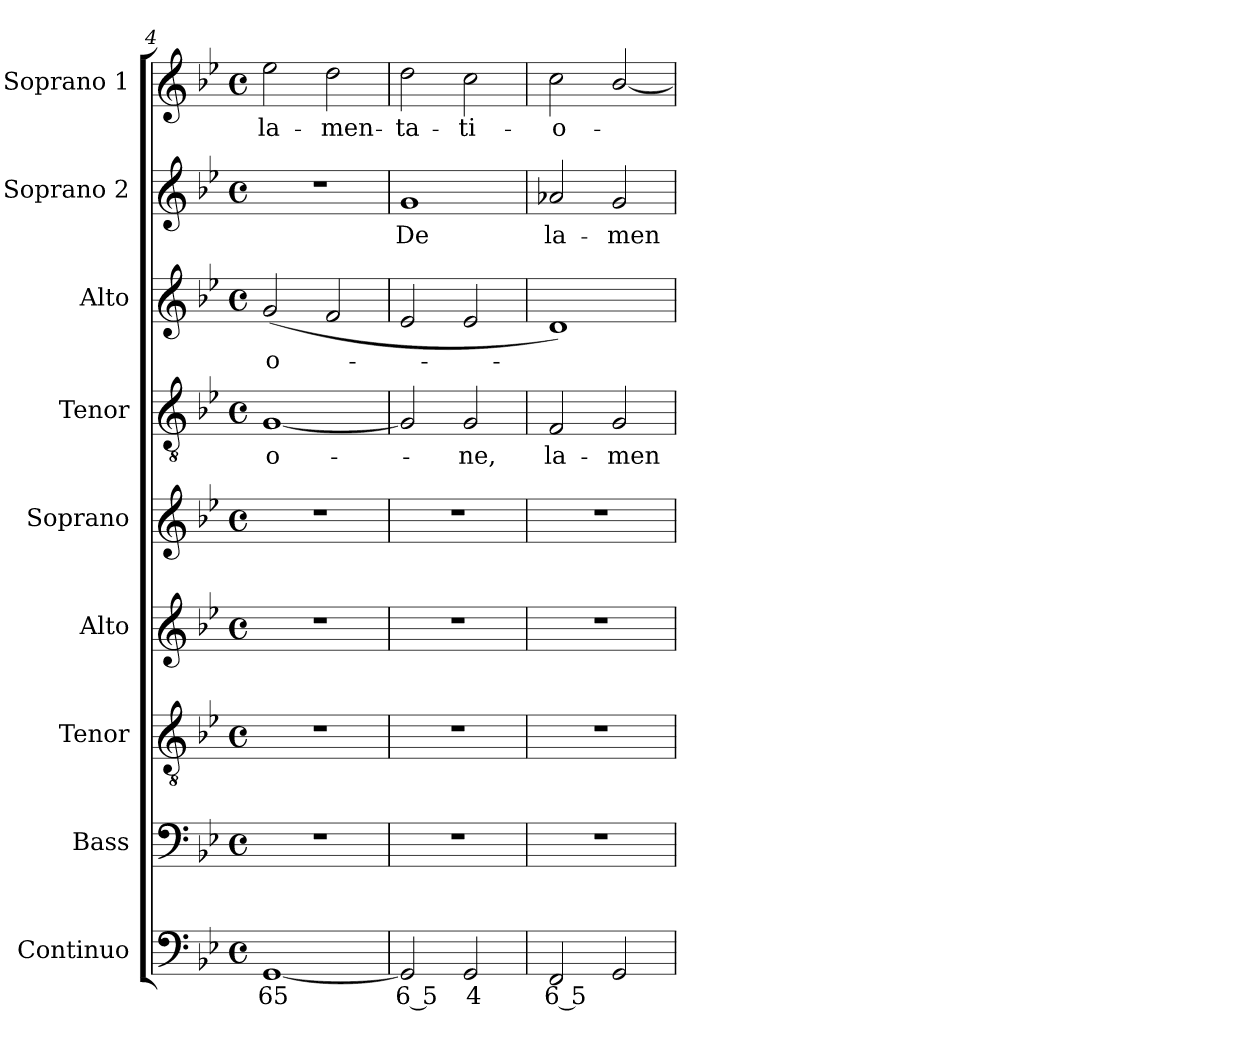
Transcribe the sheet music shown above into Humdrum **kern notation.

**kern	**text	**kern	**kern	**kern	**kern	**kern	**text	**kern	**text	**kern	**text	**kern	**text
*part9	*part9	*part8	*part7	*part6	*part5	*part4	*part4	*part3	*part3	*part2	*part2	*part1	*part1
*staff9	*staff9	*staff8	*staff7	*staff6	*staff5	*staff4	*staff4	*staff3	*staff3	*staff2	*staff2	*staff1	*staff1
*I"Continuo	*	*I"Bass	*I"Tenor	*I"Alto	*I"Soprano	*I"Tenor	*	*I"Alto	*	*I"Soprano 2	*	*I"Soprano 1	*
*I'Cont.	*	*I'B.	*I'T.	*I'A.	*I'S.	*I'T.	*	*I'A.	*	*I'S2.	*	*I'S1.	*
*clefF4	*	*clefF4	*clefGv2	*clefG2	*clefG2	*clefGv2	*	*clefG2	*	*clefG2	*	*clefG2	*
*	*	*	*ITrd7c12	*	*	*ITrd7c12	*	*	*	*	*	*	*
*k[b-e-]	*	*k[b-e-]	*k[b-e-]	*k[b-e-]	*k[b-e-]	*k[b-e-]	*	*k[b-e-]	*	*k[b-e-]	*	*k[b-e-]	*
*B-:	*	*B-:	*B-:	*B-:	*B-:	*B-:	*	*B-:	*	*B-:	*	*B-:	*
*M4/4	*	*M4/4	*M4/4	*M4/4	*M4/4	*M4/4	*	*M4/4	*	*M4/4	*	*M4/4	*
*met(c)	*	*met(c)	*met(c)	*met(c)	*met(c)	*met(c)	*	*met(c)	*	*met(c)	*	*met(c)	*
=4	=4	=4	=4	=4	=4	=4	=4	=4	=4	=4	=4	=4	=4
!	!LO:LY:b:color=#000000	!	!	!	!	!	!	!	!	!	!	!	!
!	!	!	!	!	!	!	!LO:LY:b:color=#000000	!	!	!	!	!	!
!	!	!	!	!	!	!	!	!	!LO:LY:b:color=#000000	!	!	!	!
!	!	!	!	!	!	!	!	!	!	!	!	!	!LO:LY:b:color=#000000
[<1GGi	65	1r	1r	1r	1r	[<1GGi	-o-	(2gi/	-o-	1r	.	2ee-i\	la-
!	!	!	!	!	!	!	!	!	!	!	!	!	!LO:LY:b:color=#000000
.	.	.	.	.	.	.	.	2fi/	.	.	.	2ddi\	-men-
=5	=5	=5	=5	=5	=5	=5	=5	=5	=5	=5	=5	=5	=5
!	!LO:LY:b:color=#000000	!	!	!	!	!	!	!	!	!	!	!	!
!	!	!	!	!	!	!	!	!	!	!	!LO:LY:b:color=#000000	!	!
!	!	!	!	!	!	!	!	!	!	!	!	!	!LO:LY:b:color=#000000
2GGi/]	6 5	1r	1r	1r	1r	2GGi/]	.	2e-i/	.	1gi	De	2ddi\	-ta-
!	!LO:LY:b:color=#000000	!	!	!	!	!	!	!	!	!	!	!	!
!	!	!	!	!	!	!	!LO:LY:b:color=#000000	!	!	!	!	!	!
!	!	!	!	!	!	!	!	!	!	!	!	!	!LO:LY:b:color=#000000
2GGi/	4	.	.	.	.	2GGi/	-ne,	2e-i/	.	.	.	2cci\	-ti-
=6	=6	=6	=6	=6	=6	=6	=6	=6	=6	=6	=6	=6	=6
!	!LO:LY:b:color=#000000	!	!	!	!	!	!	!	!	!	!	!	!
!	!	!	!	!	!	!	!LO:LY:b:color=#000000	!	!	!	!	!	!
!	!	!	!	!	!	!	!	!	!	!	!LO:LY:b:color=#000000	!	!
!	!	!	!	!	!	!	!	!	!	!	!	!	!LO:LY:b:color=#000000
2FFi/	6 5	1r	1r	1r	1r	2FFi/	la-	1di)	.	2a-Xi/	la-	2cci\	-o-
!	!	!	!	!	!	!	!LO:LY:b:color=#000000	!	!	!	!	!	!
!	!	!	!	!	!	!	!	!	!	!	!LO:LY:b:color=#000000	!	!
2GGi/	.	.	.	.	.	2GGi/	-men-	.	.	2gi/	-men-	[<2b-i/	.
=	=	=	=	=	=	=	=	=	=	=	=	=	=
*-	*-	*-	*-	*-	*-	*-	*-	*-	*-	*-	*-	*-	*-
